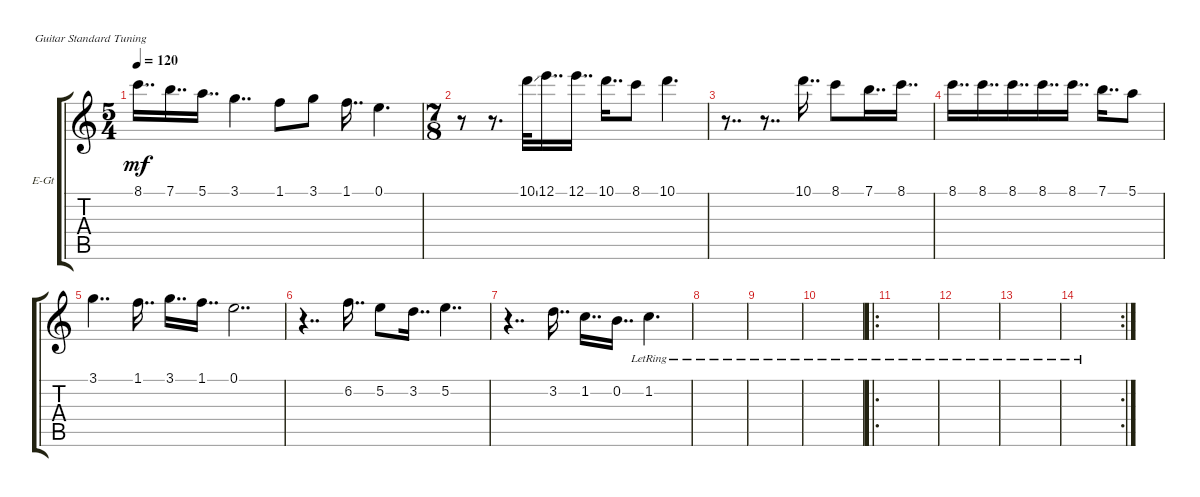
\defaultSystemsLayout 4
\bracketExtendMode groupsimilarinstruments
\firstSystemTrackNameOrientation horizontal
\otherSystemsTrackNameOrientation horizontal
\track ("Electric Guitar" "E-Gt") {instrument electricguitarclean}
\staff {score tabs}
\tuning (E4 B3 G3 D3 A2 E2)
\ts (5 4)
\tempo 120
\clef g2
\scale
0.39527
\ks c
8.1.16{dd dy mf instrument electricguitarclean} 7.1.16{dd} 5.1.16{dd} 3.1.4{dd} 1.1.8 3.1.8 1.1.16{dd} 0.1.4{d} |
\ts (7 8)
\scale
0.39527 r.8 r.8{d} 10.1{ss}.32 12.1.16{dd} 12.1.16{dd} 10.1.16{dd} 8.1.8 10.1.4{d} |
\scale
0.209459 r.8{dd} r.8{dd} 10.1.16{dd} 8.1.8 7.1.16{dd} 8.1.16{dd} |
\scale
0.333333 8.1.16{dd} 8.1.16{dd} 8.1.16{dd} 8.1.16{dd} 8.1.16{dd} 7.1.16{dd} 5.1.8 |
\scale
0.333333 3.1.4{dd} 1.1.16{dd} 3.1.16{dd} 1.1.16{dd} 0.1.2{dd} |
\scale
0.333333 r.4{dd} 6.2.16{dd} 5.2.8 3.2.16{dd} 5.2.4{dd} |
\scale
0.333333 r.4{dd} 3.2.16{dd} 1.2.16{dd} 0.2.16{dd} 1.2{lr}.4{d} |
\scale
0.333333 |
\scale
0.333333 |
\scale
0.313131 |
\ro
\scale
0.373737 |
\scale
0.313131 |
\scale
0.322917 |
\rc 2
\scale
0.354167 |
\scale
0.322917 |
\scale
0.333333
